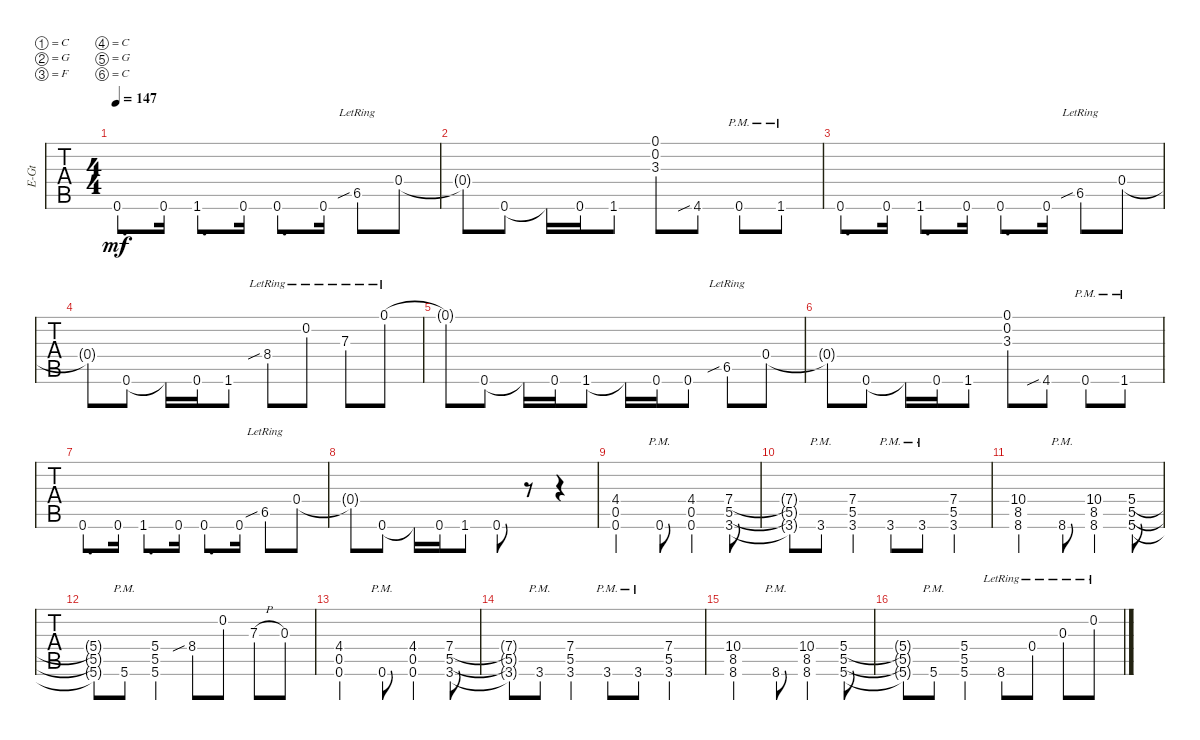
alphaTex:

\defaultSystemsLayout 4
\bracketExtendMode groupsimilarinstruments
\track ("Electric Guitar" "E-Gt") {instrument electricguitarclean}
\staff {tabs}
\tuning (C4 G3 F3 C3 G2 C2)
\ts (4 4)
\tempo 147
\clef g2
\ks c
0.6.8{d dy mf beam Up} 0.6.16{beam Up} 1.6{acc #}.8{d beam Up} 0.6.16{beam Up} 0.6.8{d beam Up} 0.6.16{beam Up} 6.5{sib lr acc #}.8{beam Up} 0.4.8{beam Up} |
0.4{t}.8{beam Up} 0.6.8{beam Up} 0.6{t}.16{beam Up} 0.6.16{beam Up} 1.6{acc #}.8{beam Up} (3.3{acc #} 0.2{acc x} 0.1).8{beam Up} 4.6{sib}.8{beam Up} 0.6{pm}.8{beam Up} 1.6{pm acc #}.8{beam Up} |
0.6.8{d beam Up} 0.6.16{beam Up} 1.6{acc #}.8{d beam Up} 0.6.16{beam Up} 0.6.8{d beam Up} 0.6.16{beam Up} 6.5{sib lr acc #}.8{beam Up} 0.4.8{beam Up} |
0.4{t}.8{beam Up} 0.6.8{beam Up} 0.6{t}.16{beam Up} 0.6.16{beam Up} 1.6{acc #}.8{beam Up} 8.4{sib lr acc #}.8{beam Up} 0.2{lr}.8{beam Up} 7.3{lr}.8{beam Down} 0.1{lr}.8{beam Down} |
0.1{t}.8{beam Up} 0.6.8{beam Up} 0.6{t}.16{beam Up} 0.6.16{beam Up} 1.6{acc #}.8{beam Up} 1.6{t acc #}.16{beam Up} 0.6.16{beam Up} 0.6.8{beam Up} 6.5{sib lr acc #}.8{beam Up} 0.4.8{beam Up} |
0.4{t}.8{beam Up} 0.6.8{beam Up} 0.6{t}.16{beam Up} 0.6.16{beam Up} 1.6{acc #}.8{beam Up} (3.3{acc #} 0.2{acc x} 0.1).8{beam Up} 4.6{sib}.8{beam Up} 0.6{pm}.8{beam Up} 1.6{pm acc #}.8{beam Up} |
0.6.8{d beam Up} 0.6.16{beam Up} 1.6{acc #}.8{d beam Up} 0.6.16{beam Up} 0.6.8{d beam Up} 0.6.16{beam Up} 6.5{sib lr acc #}.8{beam Up} 0.4.8{beam Up} |
0.4{t}.8{beam Up} 0.6.8{beam Up} 0.6{t}.16{beam Up} 0.6.16{beam Up} 1.6{acc #}.8{beam Up} 0.6.8{beam Up} r.8{beam Down} r.4{beam Down} |
(4.4 0.5 0.6).2{beam Up} 0.6{pm}.8{beam Up} (4.4 0.5 0.6).4{beam Up} (7.4 5.5 3.6{acc #}).8{beam Up} |
(5.5{t} 7.4{t} 3.6{t acc #}).8{beam Up} 3.6{pm acc #}.8{beam Up} (3.6{acc #} 5.5 7.4).4{beam Up} 3.6{pm acc #}.8{beam Up} 3.6{pm acc #}.8{beam Up} (3.6{acc #} 5.5 7.4).4{beam Up} |
(8.6{acc #} 8.5{acc #} 10.4{acc #}).2{beam Up} 8.6{pm acc #}.8{beam Up} (8.6{acc #} 8.5{acc #} 10.4{acc #}).4{beam Up} (5.4 5.5 5.6).8{beam Up} |
(5.6{t} 5.5{t} 5.4{t}).8{beam Up} 5.6{pm}.8{beam Up} (5.6 5.5 5.4).4{beam Up} 8.4{sib acc #}.8{beam Up} 0.2.8{beam Up} 7.3{h}.8{beam Up} 0.3.8{beam Up} |
(4.4 0.5 0.6).2{beam Up} 0.6{pm}.8{beam Up} (4.4 0.5 0.6).4{beam Up} (7.4 5.5 3.6{acc #}).8{beam Up} |
(5.5{t} 7.4{t} 3.6{t acc #}).8{beam Up} 3.6{pm acc #}.8{beam Up} (3.6{acc #} 5.5 7.4).4{beam Up} 3.6{pm acc #}.8{beam Up} 3.6{pm acc #}.8{beam Up} (3.6{acc #} 5.5 7.4).4{beam Up} |
(8.6{acc #} 8.5{acc #} 10.4{acc #}).2{beam Up} 8.6{pm acc #}.8{beam Up} (8.6{acc #} 8.5{acc #} 10.4{acc #}).4{beam Up} (5.4 5.5 5.6).8{beam Up} |
(5.6{t} 5.5{t} 5.4{t}).8{beam Up} 5.6{pm}.8{beam Up} (5.6 5.5 5.4).4{beam Up} 8.6{lr acc #}.8{beam Up} 0.4{lr}.8{beam Up} 0.3{lr}.8{beam Up} 0.2{lr}.8{beam Up}
